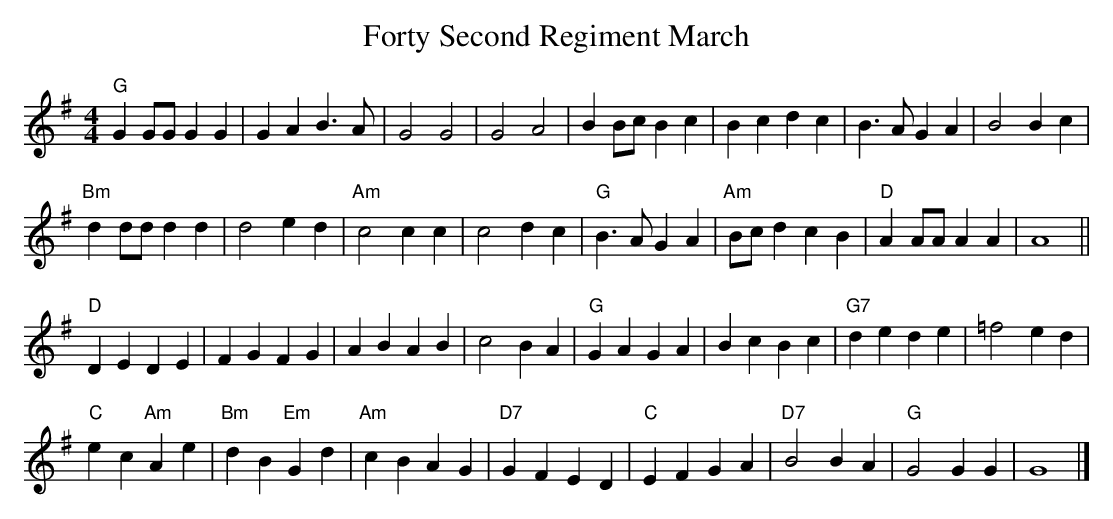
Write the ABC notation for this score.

X:1
T:Forty Second Regiment March
M:4/4
L:1/4
K:G
"G"GG/2G/2 GG|GA B>A|G2G2|G2A2|BB/2c/2 Bc|Bc dc|B>A GA|B2Bc|
"Bm"dd/2d/2 dd|d2ed|"Am"c2cc|c2dc|"G"B>A GA| "Am"B/2c/2d cB|"D"AA/2A/2 AA| A4||
"D"DEDE| FGFG|ABAB| c2BA|"G"GAGA| BcBc|"G7"de de|=f2ed|
"C"ec "Am"Ae|"Bm"dB "Em"Gd|"Am"cB AG|"D7"GF ED|"C"EF GA|"D7"B2 BA|"G"G2GG| G4|]
